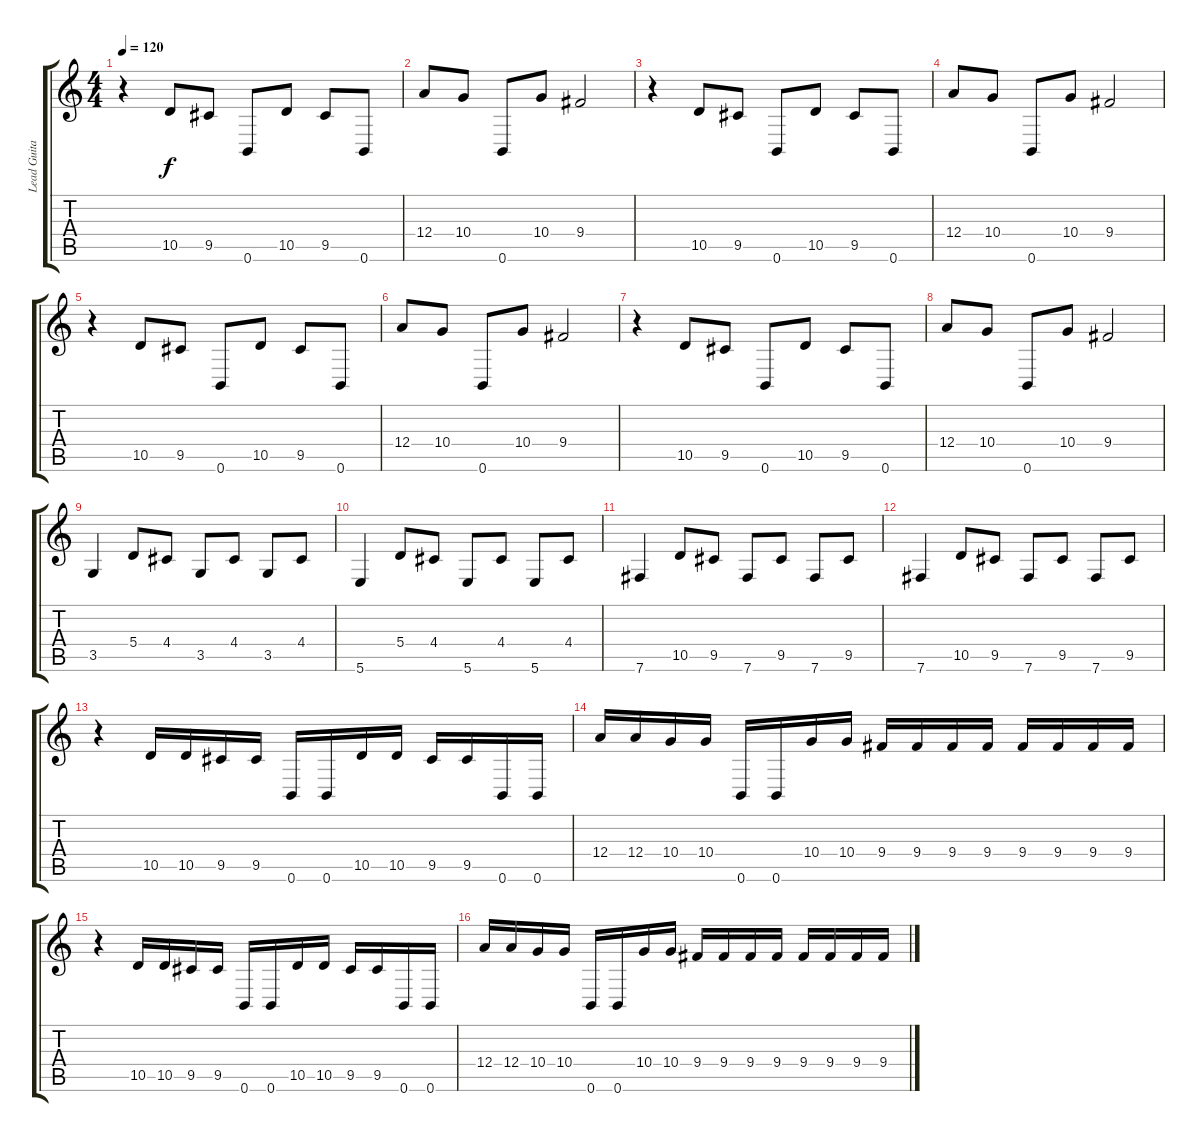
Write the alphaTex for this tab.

\track ("Lead Guitar" "Lead Guita") {instrument distortionguitar}
\staff {score tabs}
\tuning (B3 Gb3 D3 A2 E2 B1) {hide}
\ts (4 4)
\tempo 120
\clef g2
\ks c
r.4{dy f instrument distortionguitar} 10.5.8 9.5.8 0.6.8 10.5.8 9.5.8 0.6.8 |
12.4.8 10.4.8 0.6.8 10.4.8 9.4.2 |
r.4 10.5.8 9.5.8 0.6.8 10.5.8 9.5.8 0.6.8 |
12.4.8 10.4.8 0.6.8 10.4.8 9.4.2 |
r.4 10.5.8 9.5.8 0.6.8 10.5.8 9.5.8 0.6.8 |
12.4.8 10.4.8 0.6.8 10.4.8 9.4.2 |
r.4 10.5.8 9.5.8 0.6.8 10.5.8 9.5.8 0.6.8 |
12.4.8 10.4.8 0.6.8 10.4.8 9.4.2 |
3.5.4 5.4.8 4.4.8 3.5.8 4.4.8 3.5.8 4.4.8 |
5.6.4 5.4.8 4.4.8 5.6.8 4.4.8 5.6.8 4.4.8 |
7.6.4 10.5.8 9.5.8 7.6.8 9.5.8 7.6.8 9.5.8 |
7.6.4 10.5.8 9.5.8 7.6.8 9.5.8 7.6.8 9.5.8 |
r.4 10.5.16 10.5.16 9.5.16 9.5.16 0.6.16 0.6.16 10.5.16 10.5.16 9.5.16 9.5.16 0.6.16 0.6.16 |
12.4.16 12.4.16 10.4.16 10.4.16 0.6.16 0.6.16 10.4.16 10.4.16 9.4.16 9.4.16 9.4.16 9.4.16 9.4.16 9.4.16 9.4.16 9.4.16 |
r.4 10.5.16 10.5.16 9.5.16 9.5.16 0.6.16 0.6.16 10.5.16 10.5.16 9.5.16 9.5.16 0.6.16 0.6.16 |
12.4.16 12.4.16 10.4.16 10.4.16 0.6.16 0.6.16 10.4.16 10.4.16 9.4.16 9.4.16 9.4.16 9.4.16 9.4.16 9.4.16 9.4.16 9.4.16
